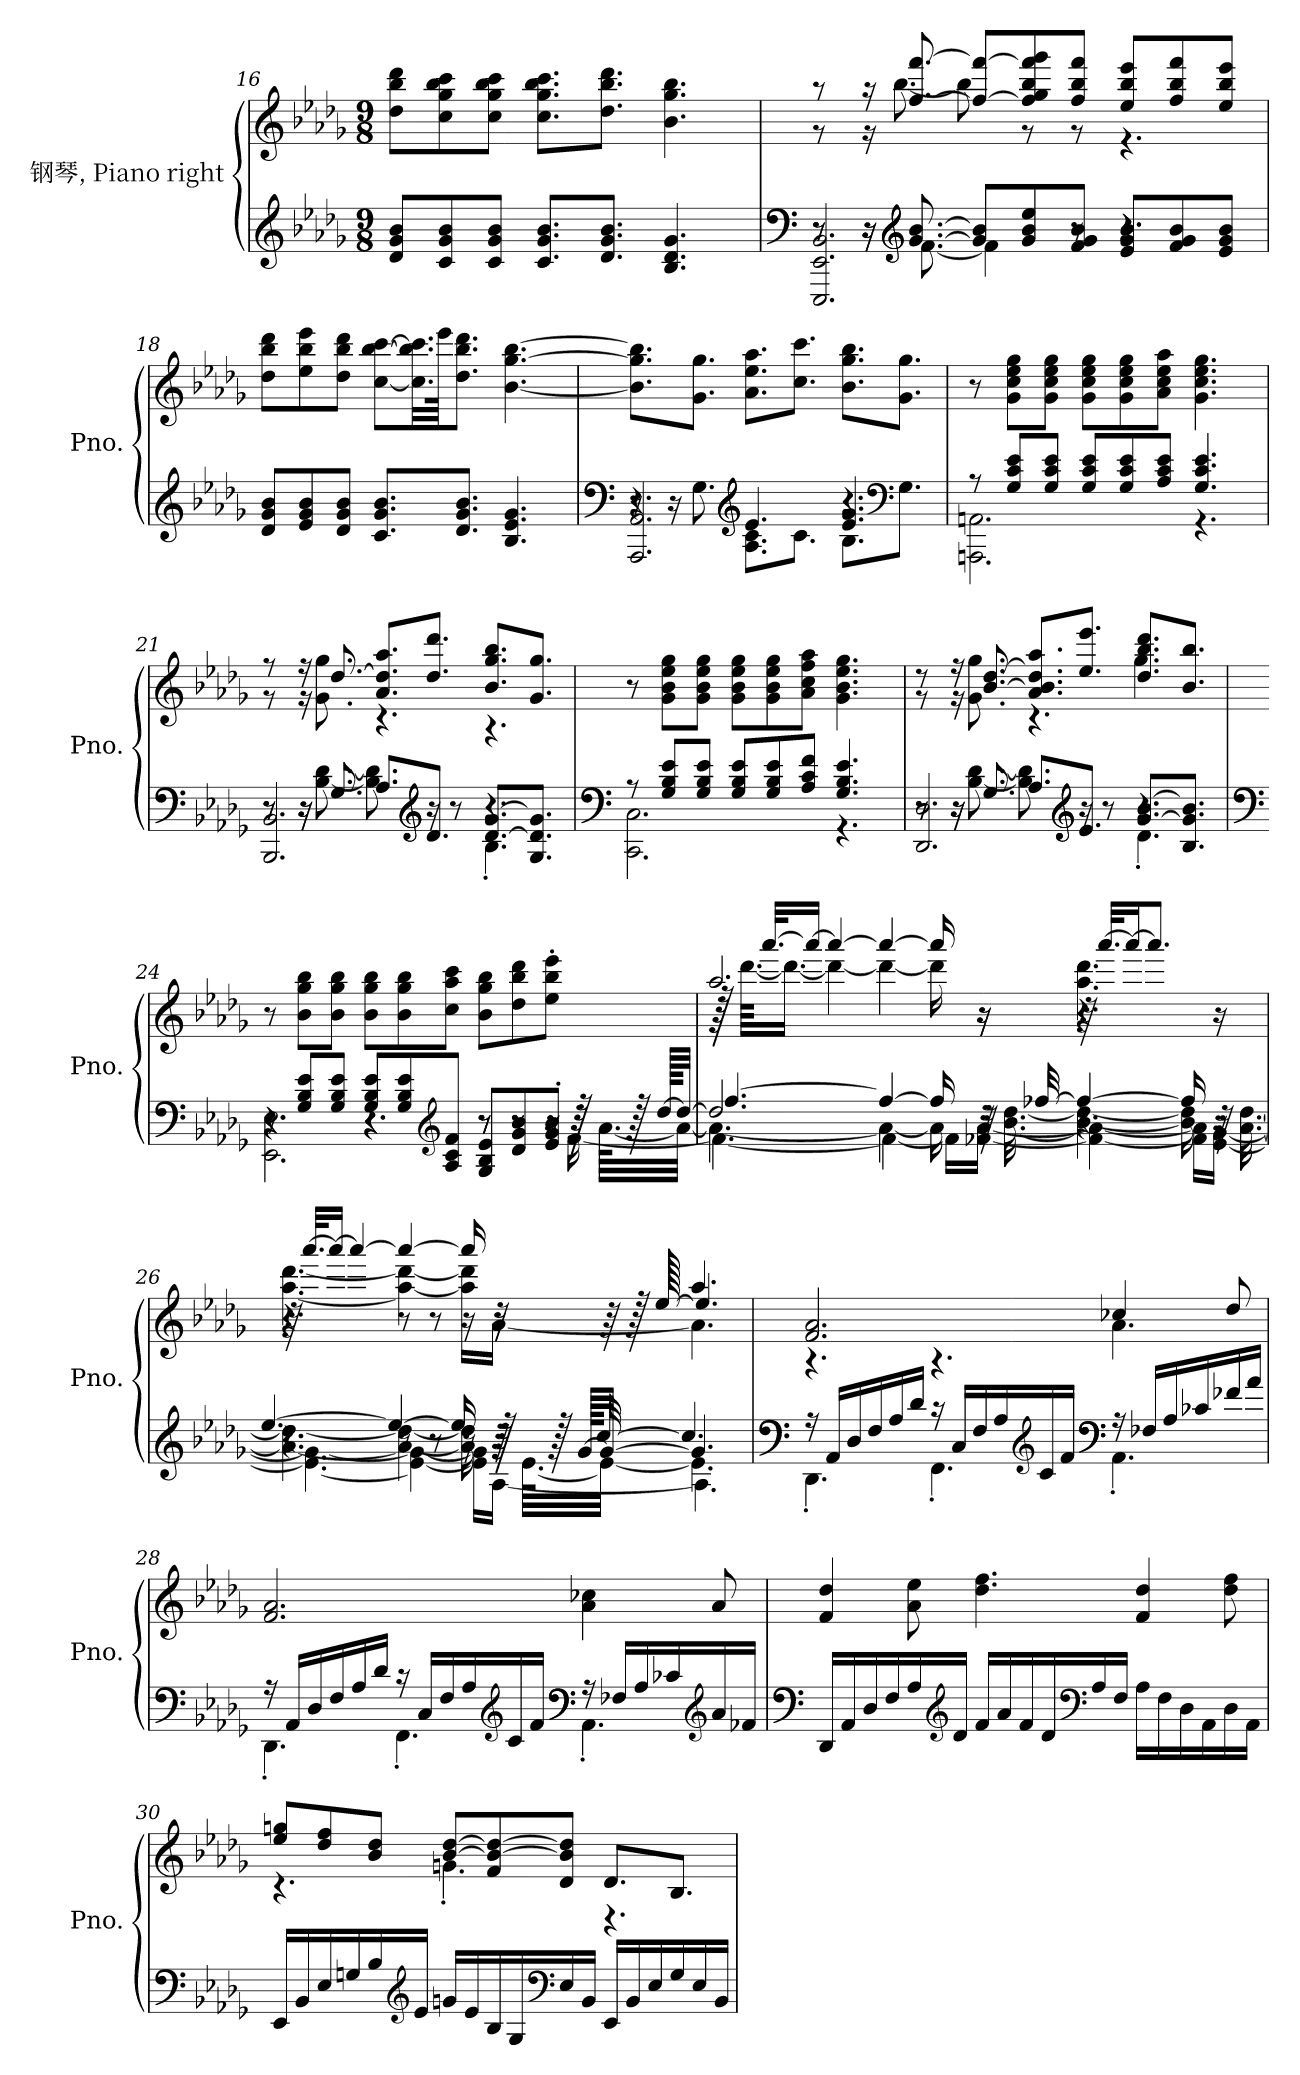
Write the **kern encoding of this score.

**kern	**kern
*part1	*part1
*staff2	*staff1
*I"钢琴, Piano right	*
*I'Pno.	*
*clefG2	*clefG2
*k[b-e-a-d-g-]	*k[b-e-a-d-g-]
*M9/8	*M9/8
*MM76	*MM76
=16	=16
8d-/ 8g-/ 8b-/L	8dd-\ 8bb-\ 8ddd-\L
*	*MM79
8c/ 8g-/ 8b-/	8cc\ 8gg-\ 8bb-\ 8ccc\
8c/ 8g-/ 8b-/J	8cc\ 8gg-\ 8bb-\ 8ccc\J
*	*MM77
8.c/ 8.g-/ 8.b-/L	8.cc\ 8.gg-\ 8.bb-\ 8.ccc\L
8.d-/ 8.g-/ 8.b-/J	8.dd-\ 8.bb-\ 8.ddd-\J
4.B-/ 4.d-/ 4.g-/	4.b-\ 4.gg-\ 4.bb-\
!!LO:LB:g=z
=17	=17
*clefF4	*
*	*MM70
*^	*^
*	*^	*	*
8r	8r	2.EEE-/ 2.EE-/ 2.BB-/	8r	8r
16r	16r	.	16r	16r
*clefG2	*	*	*	*
[8.g-/ [8.b-/	[8.f\	.	[8.ff/ [8.fff/	[8.bb-\
8g-/] 8b-/]L	4f\]	.	8ff/_ 8fff/_L	8bb-\]
*	*	*	*MM80	*
8g-/ 8b-/ 8ee-/	.	.	8ff/] 8gg-/ 8bb-/ 8fff/] 8ggg-/	8r
8f/ 8g-/ 8b-/J	8r	.	8ff/ 8bb-/ 8fff/J	8r
*	*	*	*MM79	*
8e-/ 8g-/ 8b-/L	4.r	4.r	8ee-/ 8bb-/ 8eee-/L	4.r
*	*	*	*MM81	*
8f/ 8g-/ 8b-/	.	.	8ff/ 8bb-/ 8fff/	.
*	*	*	*MM82	*
8e-/ 8g-/ 8b-/J	.	.	8ee-/ 8bb-/ 8eee-/J	.
*v	*v	*v	*	*
*	*v	*v
=18	=18
*	*MM77
8d-/ 8g-/ 8b-/L	8dd-\ 8bb-\ 8ddd-\L
*	*MM79
8e-/ 8g-/ 8b-/	8ee-\ 8bb-\ 8eee-\
8d-/ 8g-/ 8b-/J	8dd-\ 8bb-\ 8ddd-\J
*	*MM77
8.c/ 8.g-/ 8.b-/L	[8cc\ [8bb-\ [8ccc\L
*	*MM70
.	32.cc\] 32.bb-\] 32.ccc\]LL
.	64eee-\JJK
8.d-/ 8.g-/ 8.b-/J	8.dd-\ 8.bb-\ 8.ddd-\J
4.B-/ 4.e-/ 4.g-/	[4.b-\ [4.gg-\ [4.bb-\
!!LO:PB:g=z
=19	=19
*clefF4	*
*	*MM79
*^	*
*	*^	*
4.r	8r	2.AAA-/ 2.AA-/	8.b-\] 8.gg-\] 8.bb-\]L
.	16r	.	.
.	8.G-\	.	8.g-\ 8.gg-\J
*clefG2	*	*	*
*	*	*	*MM88
4.e-/	8.A-\ 8.c\L	.	8.a-\ 8.ee-\ 8.aa-\L
.	8.c\J	.	8.cc\ 8.ccc\J
*	*	*	*MM82
4.e-/ 4.g-/	8.B-\L	4.r	8.b-\ 8.gg-\ 8.bb-\L
*clefF4	*	*	*
.	8.G-\J	.	8.g-\ 8.gg-\J
*	*v	*v	*
=20	=20	=20
8r	2.AAAn\ 2.AAn\	8r
*	*	*MM90
8G-/ 8c/ 8e-/L	.	8g-\ 8cc\ 8ee-\ 8gg-\L
*	*	*MM92
8G-/ 8c/ 8e-/J	.	8g-\ 8cc\ 8ee-\ 8gg-\J
*	*	*MM91
8G-/ 8c/ 8e-/L	.	8g-\ 8cc\ 8ee-\ 8gg-\L
*	*	*MM94
8G-/ 8c/ 8e-/	.	8g-\ 8cc\ 8ee-\ 8gg-\
*	*	*MM87
8A-/ 8c/ 8e-/J	.	8a-\ 8cc\ 8ee-\ 8aa-\J
4.G-/ 4.c/ 4.e-/	4.r	4.g-\ 4.cc\ 4.ee-\ 4.gg-\
*v	*v	*
=21	=21
*	*MM83
*^	*^
*	*^	*	*
8r	8r	2.BBB-/ 2.BB-/	8r	8r
*	*	*	*MM89	*
16r	16r	.	16r	16r
8.G-/	[8.B-\ [8.d-\	.	[8.dd-/	8.g-\ 8.gg-\
*	*	*	*MM90	*
8.A-/L	8.B-\] 8.d-\]	.	8.a-/ 8.dd-/] 8.aa-/L	4.r
*clefG2	*	*	*	*
8.d-/J	16r	.	8.dd-/ 8.ddd-/J	.
.	8r	.	.	.
*	*	*	*MM84	*
[8.d-/ [8.g-/L	4.B-'\	4.r	8.b-/ 8.gg-/ 8.bb-/L	4.r
8.G-/ 8.d-/] 8.g-/]J	.	.	8.g-/ 8.gg-/J	.
*v	*v	*v	*	*
*	*v	*v
!!LO:LB:g=z
=22	=22
*clefF4	*
*	*MM86
*^	*
8r	2.CC\ 2.C\	8r
*	*	*MM92
8G-/ 8B-/ 8e-/L	.	8g-\ 8b-\ 8ee-\ 8gg-\L
*	*	*MM94
8G-/ 8B-/ 8e-/J	.	8g-\ 8b-\ 8ee-\ 8gg-\J
*	*	*MM92
8G-/ 8B-/ 8e-/L	.	8g-\ 8b-\ 8ee-\ 8gg-\L
*	*	*MM94
8G-/ 8B-/ 8e-/	.	8g-\ 8b-\ 8ee-\ 8gg-\
*	*	*MM90
8A-/ 8c/ 8f/J	.	8a-\ 8cc\ 8ff\ 8aa-\J
4.G-/ 4.B-/ 4.e-/	4.r	4.g-\ 4.b-\ 4.ee-\ 4.gg-\
*v	*v	*
=23	=23
*	*MM83
*^	*^
*	*^	*	*
8r	8r	2.DD-/ 2.D-/	8r	8r
*	*	*	*MM89	*
16r	16r	.	16r	16r
8.G-/	[8.B-\ [8.d-\	.	[8.b-/ [8.dd-/	8.g-\ 8.gg-\
*	*	*	*MM90	*
8.A-/L	8.B-\] 8.d-\]	.	8.a-/ 8.b-/] 8.dd-/] 8.aa-/L	4.r
*clefG2	*	*	*	*
8.e-/J	16r	.	8.ee-/ 8.eee-/J	.
.	8r	.	.	.
*	*	*	*MM84	*
[8.g-/ [8.b-/L	4.d-'\	4.r	8.dd-/ 8.bb-/ 8.ddd-/L	4.gg-\
8.B-/ 8.g-/] 8.b-/]J	.	.	8.b-/ 8.bb-/J	.
*v	*v	*v	*	*
*	*v	*v
!!LO:LB:g=z
=24	=24
*clefF4	*
*	*MM86
*^	*
*	*^	*
*	*	*^	*
4.r	4.r	8r	2.EE-\ 2.E-\	8r
*	*	*	*	*MM92
.	.	8G-/ 8B-/ 8e-/L	.	8b-\ 8gg-\ 8bb-\L
*	*	*	*	*MM94
.	.	8G-/ 8B-/ 8e-/J	.	8b-\ 8gg-\ 8bb-\J
*	*	*	*	*MM92
4.r	4.r	8G-/ 8B-/ 8e-/L	.	8b-\ 8gg-\ 8bb-\L
*	*	*	*	*MM94
.	.	8G-/ 8B-/ 8e-/	.	8b-\ 8gg-\ 8bb-\
*clefG2	*	*	*	*
*	*	*	*	*MM90
.	.	8A-/ 8c/ 8f/J	.	8cc\ 8aa-\ 8ccc\J
*	*	*	*	*MM86
8r	8r	8G-/ 8B-/ 8e-/L	8r	8b-\ 8gg-\ 8bb-\L
*	*	*	*	*MM90
8r	8r	8d-/ 8g-/ 8b-/	8r	8dd-\ 8bb-\ 8ddd-\
*	*	*	*	*MM86
16r	16r	8e-/' 8g-/' 8b-/'J	16r	8ee-\' 8bb-\' 8eee-\'J
64r	128r	.	[16f\	.
.	[64.a-\KLLL	.	.	.
128r	.	.	.	.
[128dd-/KKLLL	.	.	.	.
32dd-/JJJ_	32a-\JJJ_	.	.	.
!!LO:LB:g=z
=25	=25	=25	=25	=25
*	*	*	*	*MM92
*	*	*	*	*^
*	*	*	*	*	*^
2.dd-/]	4.a-\_	[4.ff/	4.f\_	64r	128r	2.aa-/
.	.	.	.	.	[64.ddd-\KKLL	.
.	.	.	.	[32.aaa-/KLL	.	.
.	.	.	.	.	16.ddd-\JJ_	.
.	.	.	.	16aaa-/JJ_	.	.
.	.	.	.	4aaa-/_	4ddd-\_	.
.	4a-\_	4ff/_	4f\_	4aaa-/_	4ddd-\_	.
.	16a-\]	16ff/]	16f\LL]	16aaa-/]	16ddd-\]	.
*	*	*	*	*MM54	*	*
.	64r	32r	[16f-X\ [16a-\JJ	16r	16r	.
.	[32.b-\ [32.dd-\	.	.	.	.	.
.	.	[32ff-X/	.	.	.	.
*	*	*	*	*MM89	*	*
4.r	4b-\_ 4dd-\_	4ff-/_	4f-\_ 4a-\_	64r	4.aa-\ 4.ddd-\	4.r
.	.	.	.	[32.aaa-/KLL	.	.
.	.	.	.	16aaa-/J_	.	.
.	.	.	.	8.aaa-/J]	.	.
.	16b-\] 16dd-\]	16ff-/]	16f-\] 16a-\]LL	.	.	.
*	*	*	*	*MM48	*	*
.	64r	16r	[16e-\ [16g-\JJ	16r	.	.
.	[32.a-\ [32.dd-\	.	.	.	.	.
!!LO:LB:g=z	!!	!!
=26	=26	=26	=26	=26	=26	=26
*	*	*	*	*MM92	*	*
4.r	4.a-\_ 4.dd-\_	[4.ee-/	4.e-\_ 4.g-\_	64r	[4.aa-\ [4.ddd-\	4.r
.	.	.	.	[32.aaa-/KLL	.	.
.	.	.	.	16aaa-/JJ_	.	.
.	.	.	.	4aaa-/_	.	.
8r	4a-\_ 4dd-\_	4ee-/_	4e-\_ 4g-\_	4aaa-/_	4aa-\_ 4ddd-\_	8r
8r	.	.	.	.	.	8r
16r	16a-\] 16dd-\]	16ee-/]	16e-\] 16g-\]LL	16aaa-/]	16aa-\] 16ddd-\]LL	16r
*	*	*	*	*MM31	*	*
64r	128r	32r	[16A-\JJ	16r	[16a-\JJ	32r
.	[64.e-\KLLL	.	.	.	.	.
128r	.	.	.	.	.	.
[128g-/KKLLL	.	.	.	.	.	.
*	*	*	*	*MM27	*	*
32g-/JJJ_	32e-\JJJ_	[32cc/	.	.	.	64r
.	.	.	.	.	.	128r
.	.	.	.	.	.	[128ee-/
*	*	*	*	*MM92	*	*
4.g-/]	4.e-\]	4.cc/]	4.A-\]	4.aa-/	4.a-\]	4.ee-/]
*v	*v	*v	*v	*	*	*
*	*v	*v	*v
!!LO:LB:g=z
=27	=27
*clefF4	*
*	*MM88
*^	*^
16r	4.DD-'\	2.f/ 2.a-/	4.r
16AA-/LL	.	.	.
16D-/	.	.	.
16F/	.	.	.
16A-/	.	.	.
16d-/JJ	.	.	.
*	*	*MM88	*
16r	4.FF'\	.	4.r
16C/LL	.	.	.
16F/	.	.	.
16A-/	.	.	.
*clefG2	*	*	*
16c/	.	.	.
16f/JJ	.	.	.
*clefF4	*	*	*
*	*	*MM86	*
16r	4.AA-'\	4cc-X/	4.a-\
16F-X/LL	.	.	.
16A-/	.	.	.
16c-X/	.	.	.
*	*	*MM77	*
16f-X/	.	8dd-/	.
16a-/JJ	.	.	.
*	*	*v	*v
!!LO:PB:g=z
=28	=28	=28
*	*	*MM88
16r	4.DD-'\	2.f/ 2.a-/
16AA-/LL	.	.
16D-/	.	.
16F/	.	.
16A-/	.	.
16d-/JJ	.	.
16r	4.FF'\	.
16C/LL	.	.
16F/	.	.
16A-/	.	.
*clefG2	*	*
16c/	.	.
16f/JJ	.	.
*clefF4	*	*
*	*	*MM92
16r	4.AA-'\	4a-\ 4cc-X\
16F-X/LL	.	.
16A-/	.	.
16c-X/	.	.
*clefG2	*	*
*	*	*MM94
16a-/	.	8a-/
16f-X/JJ	.	.
*v	*v	*
!!LO:LB:g=z
=29	=29
*clefF4	*
16DD-/LL	4f/ 4dd-/
16AA-/	.
16D-/	.
16F/	.
*	*MM97
16A-/	8a-\ 8ee-\
*clefG2	*
16d-/JJ	.
*	*MM97
16f/LL	4.dd-\ 4.ff\
16a-/	.
16f/	.
16d-/	.
*clefF4	*
16A-/	.
16F/JJ	.
*	*MM94
16A-\LL	4f/ 4dd-/
16F\	.
16D-\	.
16AA-\	.
*	*MM93
16D-\	8dd-\ 8ff\
16AA-\JJ	.
=30	=30
*	*MM96
*	*^
16EE-/LL	8ee-/ 8ggn/L	4.r
16BB-/	.	.
*	*MM98	*
16E-/	8dd-/ 8ff/	.
16Gn/	.	.
*	*MM101	*
16B-/	8b-/ 8dd-/J	.
*clefG2	*	*
16e-/JJ	.	.
*	*MM96	*
16gn/LL	[8b-/ [8dd-/L	4.gn'\
16e-/	.	.
16B-/	8f/ 8b-/_ 8dd-/_	.
16G/	.	.
*clefF4	*	*
16E-/	8d-/ 8b-/] 8dd-/]J	.
16BB-/JJ	.	.
*	*MM99	*
16EE-/LL	8.d-/L	4.r
16BB-/	.	.
16E-/	.	.
16G/	8.B-/J	.
16E-/	.	.
16BB-/JJ	.	.
*	*v	*v
=	=
*-	*-
